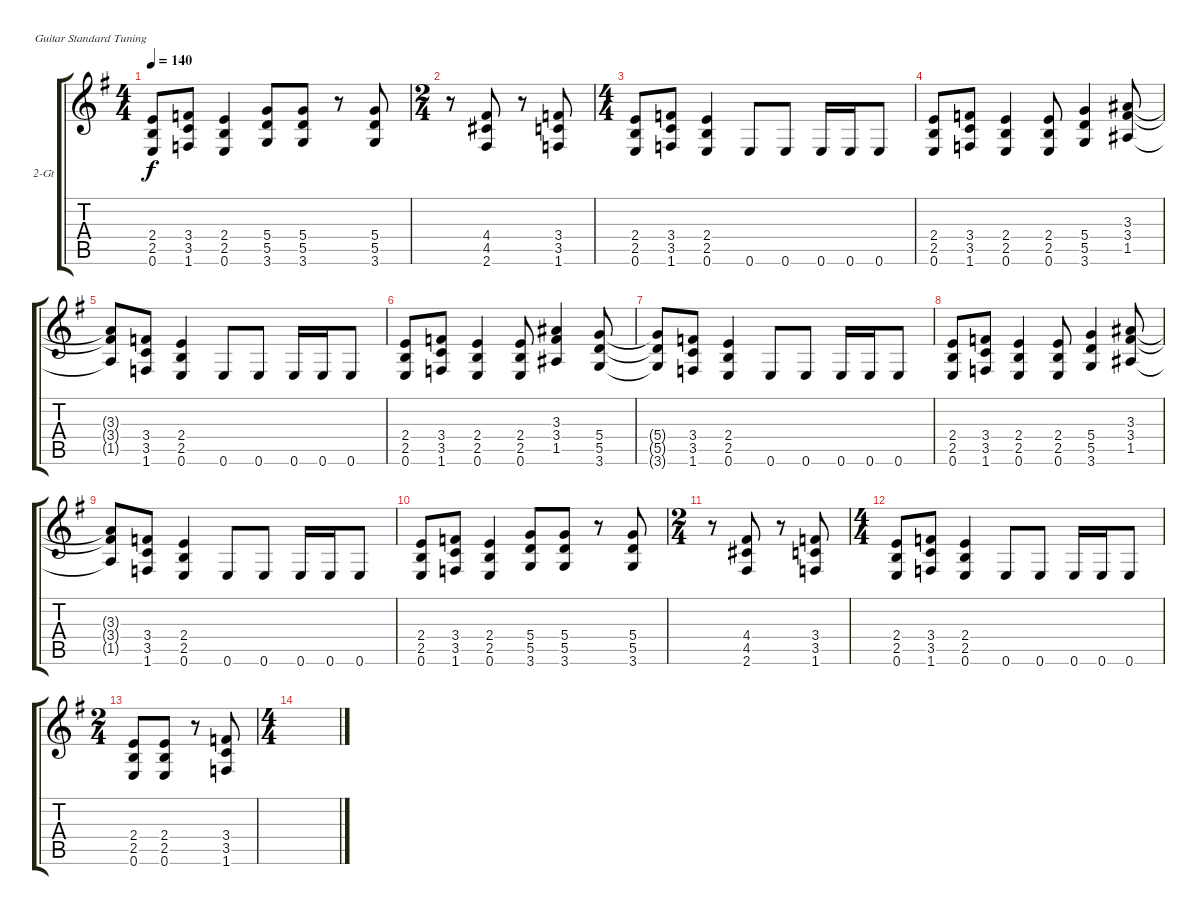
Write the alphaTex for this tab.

\bracketExtendMode groupsimilarinstruments
\firstSystemTrackNameOrientation horizontal
\otherSystemsTrackNameOrientation horizontal
\track ("2-Gt" "2-Gt") {instrument distortionguitar}
\staff {score tabs}
\tuning (E4 B3 G3 D3 A2 E2)
\ts (4 4)
\tempo 140
\clef g2
\scale
1.05549
\ks g
(2.4 2.5 0.6).8{dy f} (3.4 3.5 1.6).8 (2.4 2.5 0.6).4 (5.4 5.5 3.6).8 (5.4 5.5 3.6).8 r.8 (5.4 5.5 3.6).8 |
\ts (2 4)
\scale
0.944515 r.8 (2.6 4.5 4.4).8 r.8 (3.4 3.5 1.6).8 |
\ts (4 4)
\scale
1.08575 (2.4 2.5 0.6).8 (3.4 3.5 1.6).8 (2.4 2.5 0.6).4 0.6.8 0.6.8 0.6.16 0.6.16 0.6.8 |
\scale
0.91425 (2.4 2.5 0.6).8 (3.4 3.5 1.6).8 (2.4 2.5 0.6).4 (2.4 2.5 0.6).8 (5.4 5.5 3.6).4 (3.3 3.4 1.5).8 |
\scale
1.05549 (3.3{t} 3.4{t} 1.5{t}).8 (3.4 3.5 1.6).8 (2.4 2.5 0.6).4 0.6.8 0.6.8 0.6.16 0.6.16 0.6.8 |
\scale
0.944515 (2.4 2.5 0.6).8 (3.4 3.5 1.6).8 (2.4 2.5 0.6).4 (2.4 2.5 0.6).8 (3.3 3.4 1.5).4 (5.4 5.5 3.6).8 |
\scale
1.05549 (5.4{t} 5.5{t} 3.6{t}).8 (3.4 3.5 1.6).8 (2.4 2.5 0.6).4 0.6.8 0.6.8 0.6.16 0.6.16 0.6.8 |
\scale
0.944515 (2.4 2.5 0.6).8 (3.4 3.5 1.6).8 (2.4 2.5 0.6).4 (2.4 2.5 0.6).8 (5.4 5.5 3.6).4 (3.3 3.4 1.5).8 |
\scale
1.05549 (3.3{t} 3.4{t} 1.5{t}).8 (3.4 3.5 1.6).8 (2.4 2.5 0.6).4 0.6.8 0.6.8 0.6.16 0.6.16 0.6.8 |
\scale
0.944515 (2.4 2.5 0.6).8 (3.4 3.5 1.6).8 (2.4 2.5 0.6).4 (5.4 5.5 3.6).8 (5.4 5.5 3.6).8 r.8 (5.4 5.5 3.6).8 |
\ts (2 4)
\scale
1.08575 r.8 (4.4 4.5 2.6).8 r.8 (3.4 3.5 1.6).8 |
\ts (4 4)
\scale
0.91425 (2.4 2.5 0.6).8 (3.4 3.5 1.6).8 (2.4 2.5 0.6).4 0.6.8 0.6.8 0.6.16 0.6.16 0.6.8 |
\ts (2 4)
\scale
1.08575 (0.6 2.5 2.4).8 (2.4 2.5 0.6).8 r.8 (3.4 3.5 1.6).8 |
\ts (4 4)
\scale
0.91425 |
\scale
1.05549 |
\scale
0.944515
